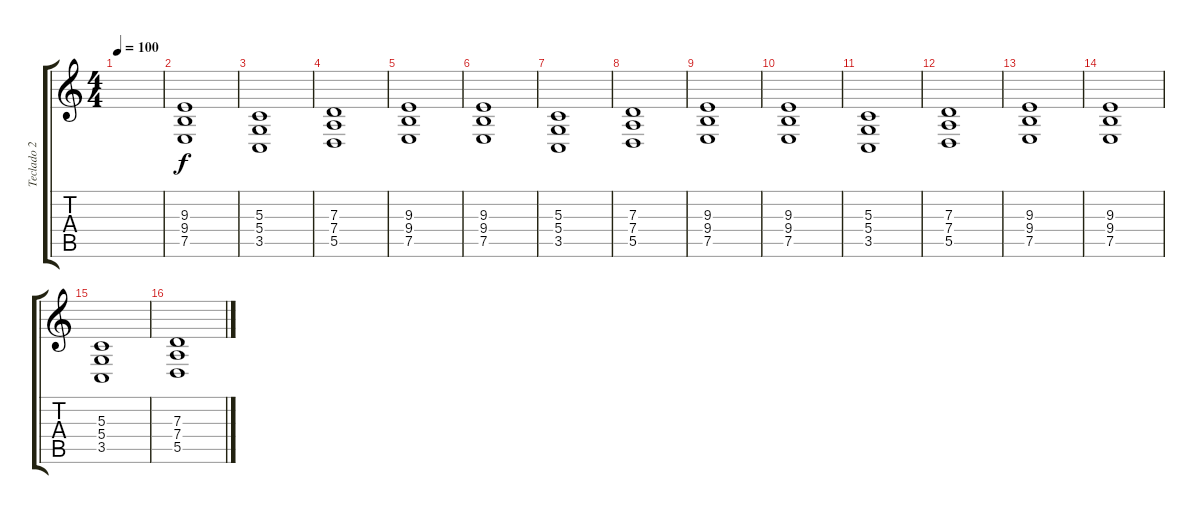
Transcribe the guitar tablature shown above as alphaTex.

\track ("Teclado 2" "Teclado 2") {instrument stringensemble1}
\staff {score tabs}
\tuning (E4 B3 G3 D3 A2 E2) {hide}
\ts (4 4)
\tempo 100
\clef g2
\ks c
|
(9.3 9.4 7.5).1 |
(5.3 5.4 3.5).1 |
(7.3 7.4 5.5).1 |
(9.3 9.4 7.5).1 |
(9.3 9.4 7.5).1 |
(5.3 5.4 3.5).1 |
(7.3 7.4 5.5).1 |
(9.3 9.4 7.5).1 |
(9.3 9.4 7.5).1 |
(5.3 5.4 3.5).1 |
(7.3 7.4 5.5).1 |
(9.3 9.4 7.5).1 |
(9.3 9.4 7.5).1 |
(5.3 5.4 3.5).1 |
(7.3 7.4 5.5).1
